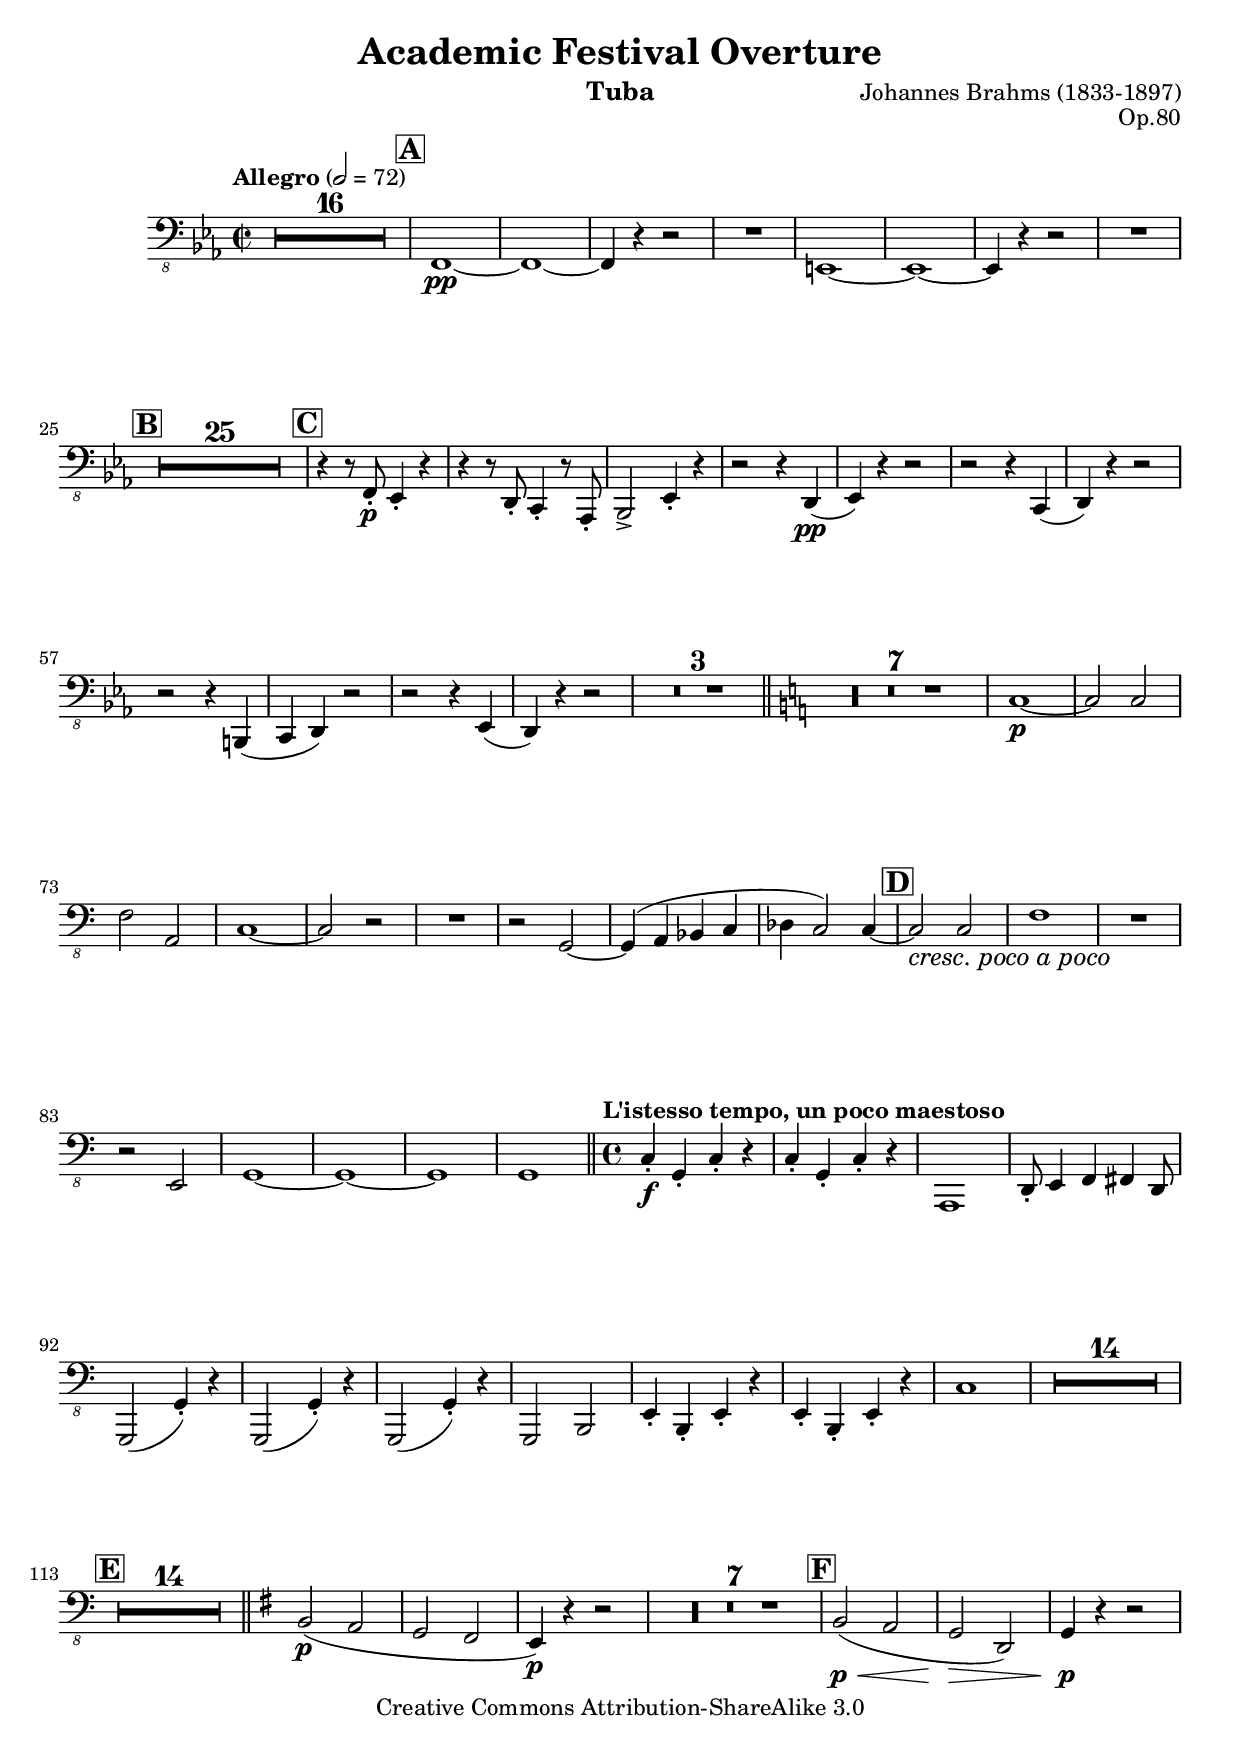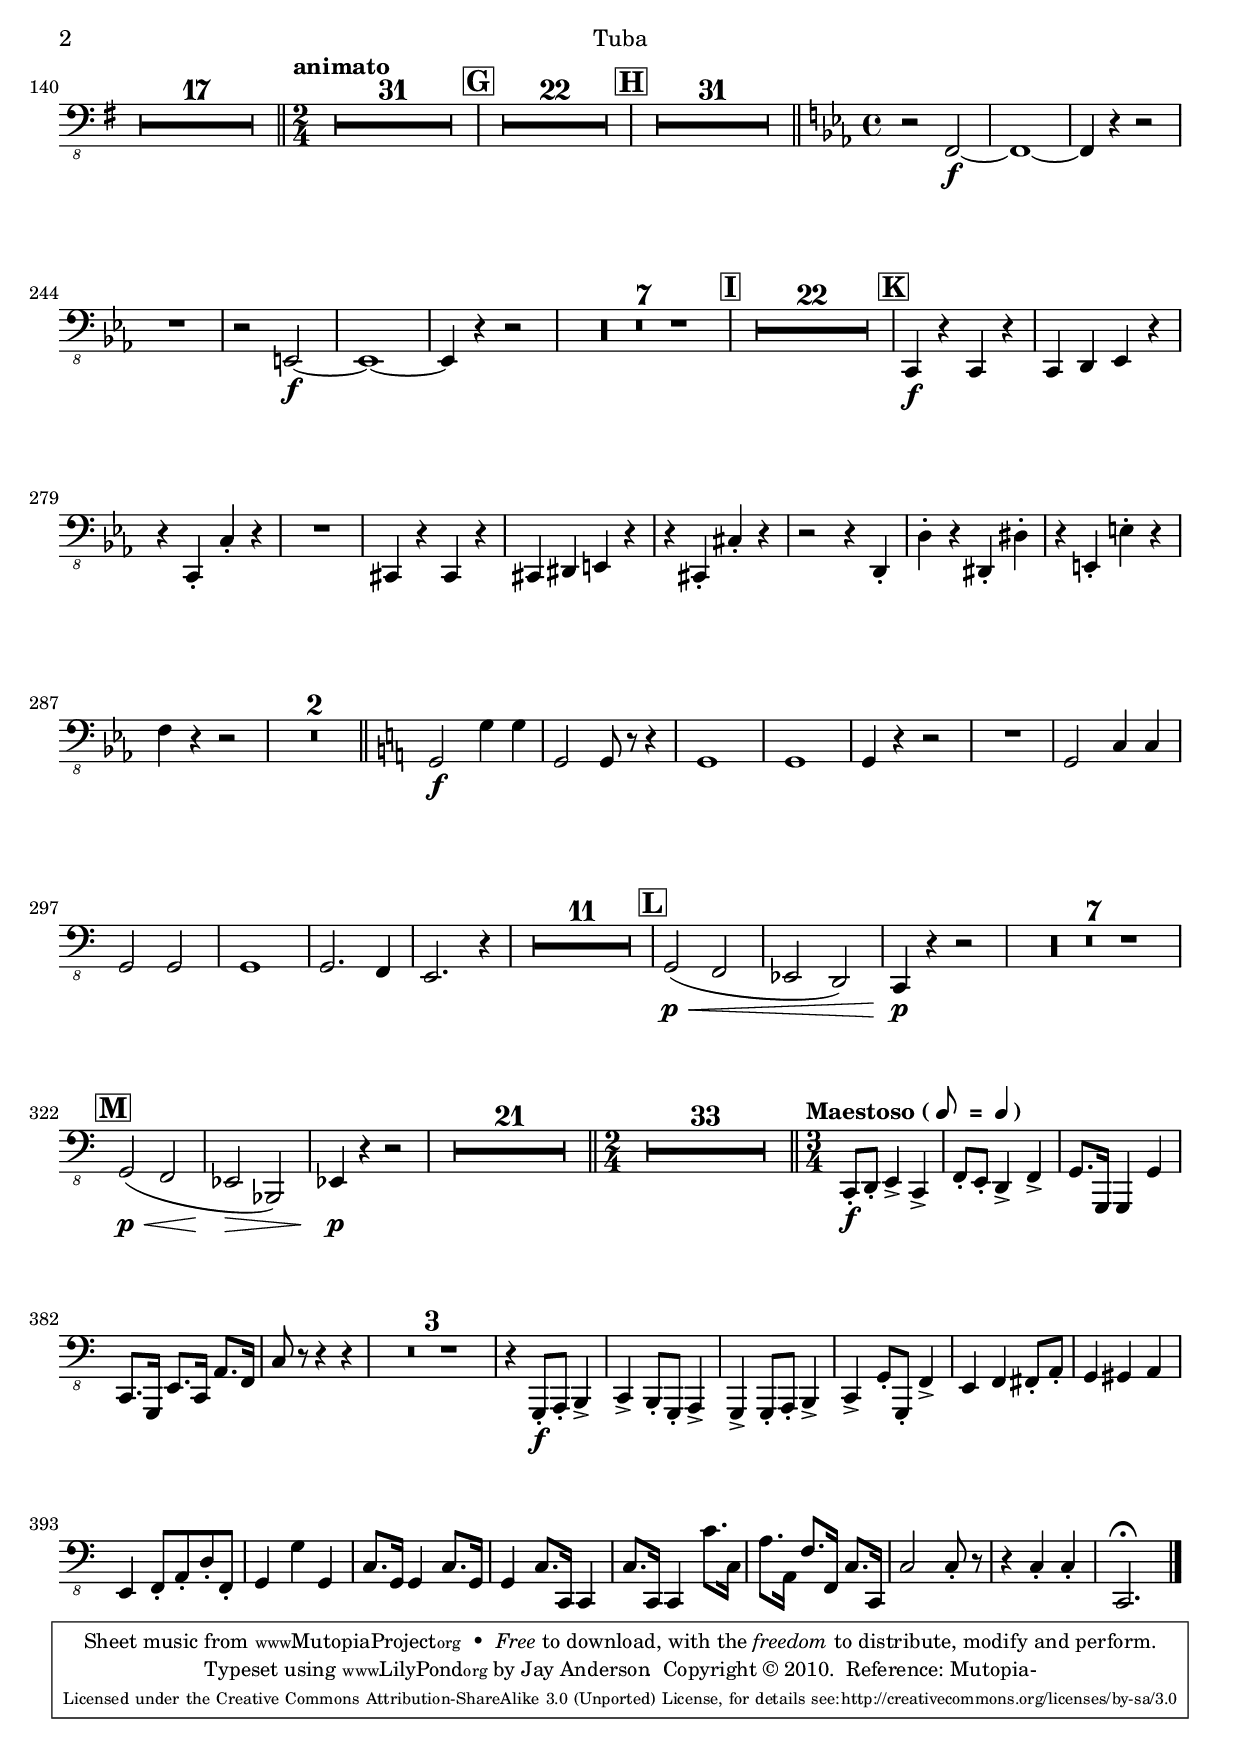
\version "2.13.15"

\include "tuba.ily"
\include "defs.ily"

instrument = "Tuba"

\include "header.ily"

\score
{
  \new Staff
  {
    << \removeWithTag #'score \tuba \outline >>
  }
}
